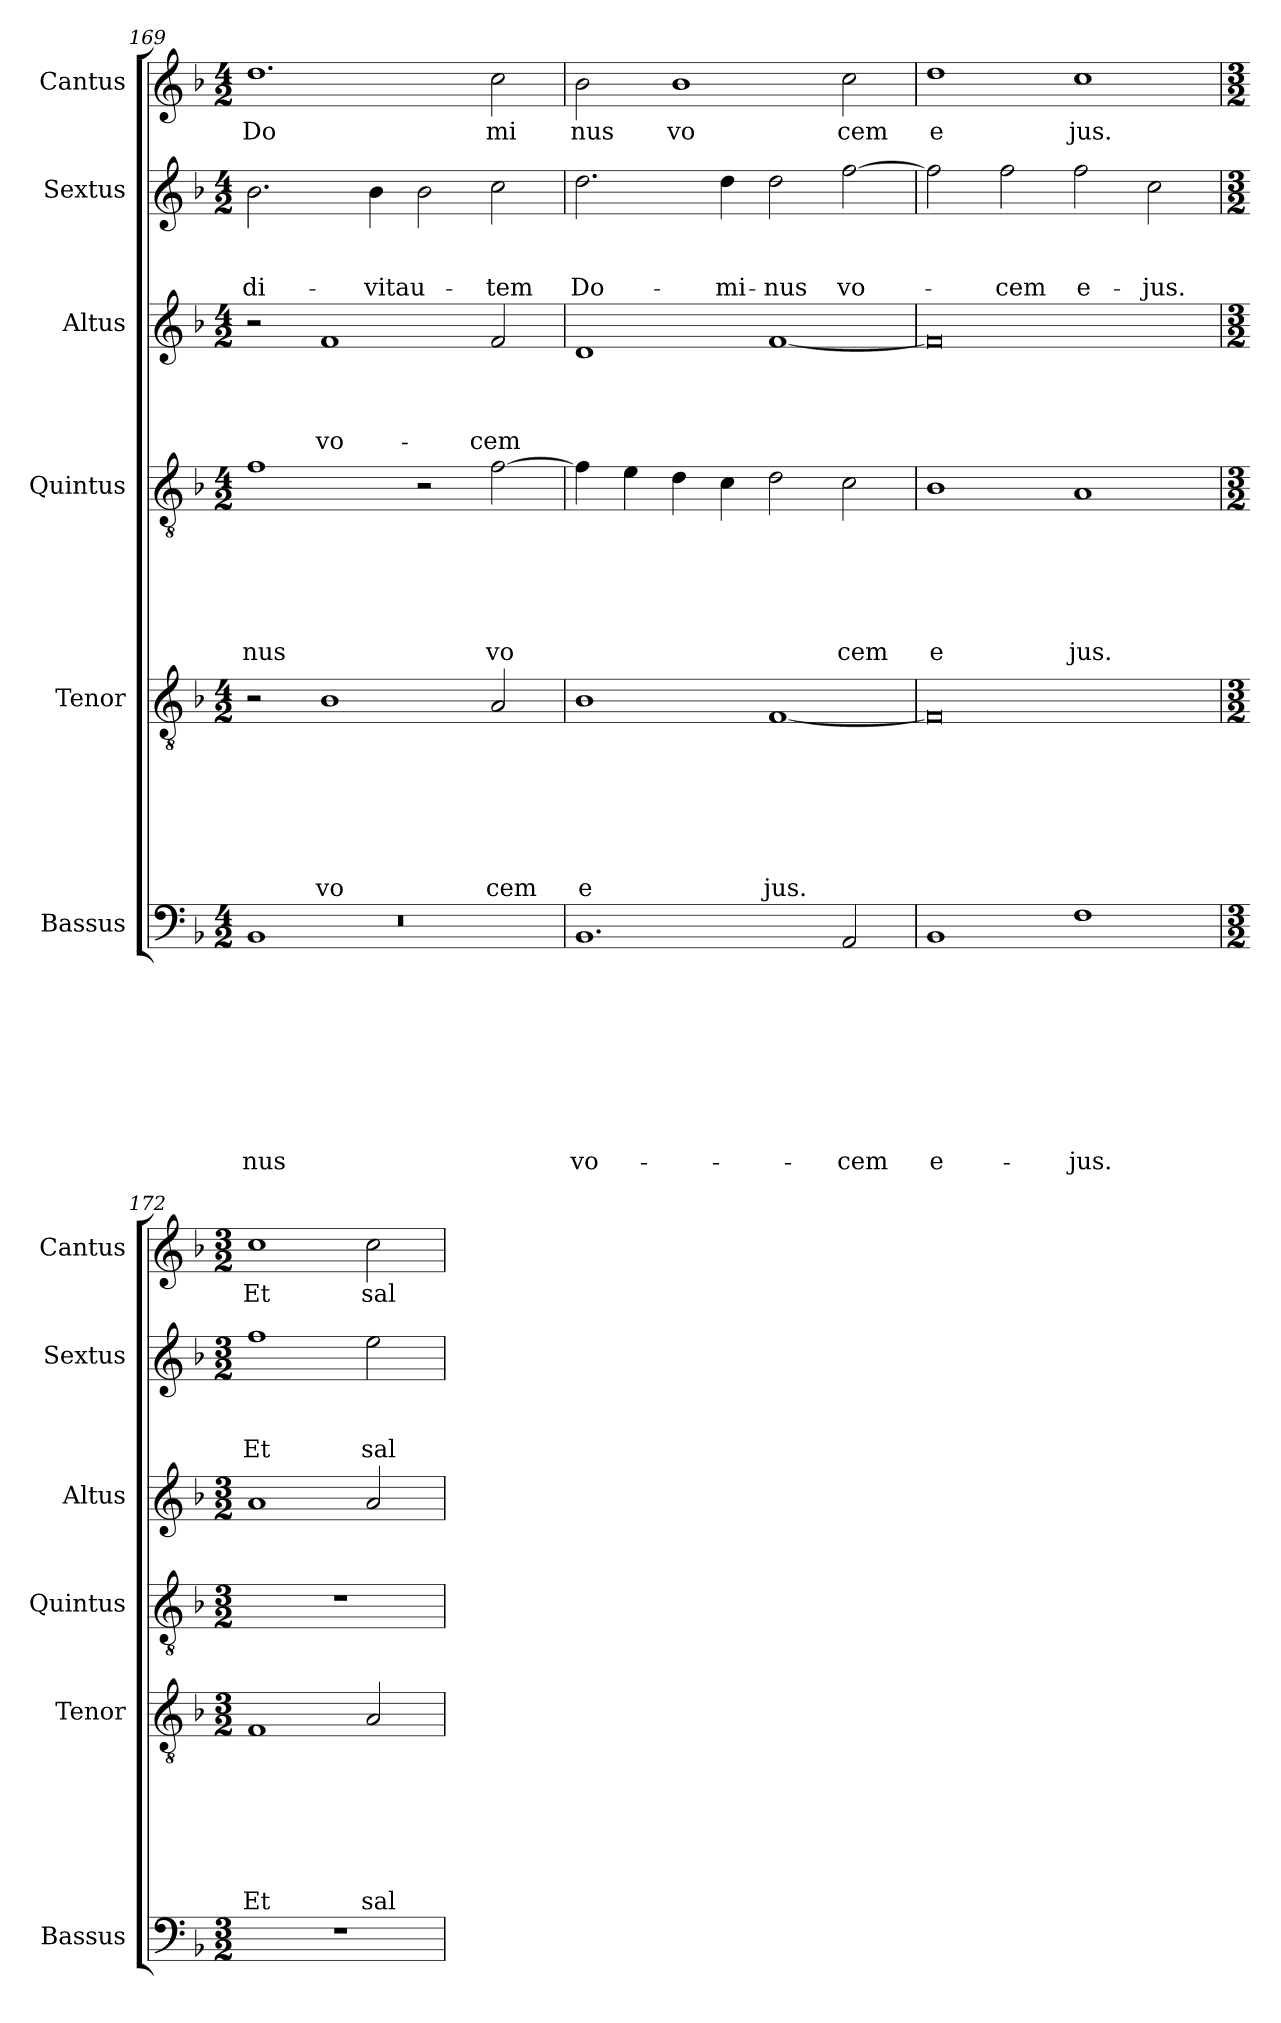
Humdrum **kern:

**kern	**text	**text	**text	**text	**text	**text	**text	**text	**text	**kern	**text	**text	**text	**text	**text	**text	**text	**kern	**text	**text	**text	**text	**text	**text	**kern	**text	**text	**text	**text	**kern	**text	**text	**text	**kern	**text
*part6	*part6	*part6	*part6	*part6	*part6	*part6	*part6	*part6	*part6	*part5	*part5	*part5	*part5	*part5	*part5	*part5	*part5	*part4	*part4	*part4	*part4	*part4	*part4	*part4	*part3	*part3	*part3	*part3	*part3	*part2	*part2	*part2	*part2	*part1	*part1
*staff6	*staff6	*staff6	*staff6	*staff6	*staff6	*staff6	*staff6	*staff6	*staff6	*staff5	*staff5	*staff5	*staff5	*staff5	*staff5	*staff5	*staff5	*staff4	*staff4	*staff4	*staff4	*staff4	*staff4	*staff4	*staff3	*staff3	*staff3	*staff3	*staff3	*staff2	*staff2	*staff2	*staff2	*staff1	*staff1
*I"Bassus	*	*	*	*	*	*	*	*	*	*I"Tenor	*	*	*	*	*	*	*	*I"Quintus	*	*	*	*	*	*	*I"Altus	*	*	*	*	*I"Sextus	*	*	*	*I"Cantus	*
*I'Bassus	*	*	*	*	*	*	*	*	*	*I'Tenor	*	*	*	*	*	*	*	*I'Quintus	*	*	*	*	*	*	*I'Altus	*	*	*	*	*I'Sextus	*	*	*	*I'Cantus	*
*clefF4	*	*	*	*	*	*	*	*	*	*clefGv2	*	*	*	*	*	*	*	*clefGv2	*	*	*	*	*	*	*clefG2	*	*	*	*	*clefG2	*	*	*	*clefG2	*
*k[b-]	*	*	*	*	*	*	*	*	*	*k[b-]	*	*	*	*	*	*	*	*k[b-]	*	*	*	*	*	*	*k[b-]	*	*	*	*	*k[b-]	*	*	*	*k[b-]	*
*F:	*	*	*	*	*	*	*	*	*	*F:	*	*	*	*	*	*	*	*F:	*	*	*	*	*	*	*F:	*	*	*	*	*F:	*	*	*	*F:	*
*M4/2	*	*	*	*	*	*	*	*	*	*M4/2	*	*	*	*	*	*	*	*M4/2	*	*	*	*	*	*	*M4/2	*	*	*	*	*M4/2	*	*	*	*M4/2	*
=169	=169	=169	=169	=169	=169	=169	=169	=169	=169	=169	=169	=169	=169	=169	=169	=169	=169	=169	=169	=169	=169	=169	=169	=169	=169	=169	=169	=169	=169	=169	=169	=169	=169	=169	=169
*^	*	*	*	*	*	*	*	*	*	*	*	*	*	*	*	*	*	*	*	*	*	*	*	*	*	*	*	*	*	*	*	*	*	*	*
*	*^	*	*	*	*	*	*	*	*	*	*	*	*	*	*	*	*	*	*	*	*	*	*	*	*	*	*	*	*	*	*	*	*	*	*	*
!	!	!LO:N:vis=1	!	!	!	!	!	!	!	!	!LO:LY:b	!	!	!	!	!	!	!	!	!	!	!	!	!	!	!LO:LY:b	!	!	!	!	!	!	!	!	!LO:LY:b	!	!LO:LY:b
0ryy	1BB-	0r	.	.	.	.	.	.	.	.	-nus	2r	.	.	.	.	.	.	.	1f	.	.	.	.	.	nus	2r	.	.	.	.	2.b-\	.	.	-di-	1.dd	Do
!	!	!	!	!	!	!	!	!	!	!	!	!	!	!	!	!	!	!	!LO:LY:b	!	!	!	!	!	!	!	!	!	!	!	!LO:LY:b	!	!	!	!	!	!
.	.	.	.	.	.	.	.	.	.	.	.	1B-	.	.	.	.	.	.	vo	.	.	.	.	.	.	.	1f	.	.	.	vo-	.	.	.	.	.	.
!	!	!	!	!	!	!	!	!	!	!	!	!	!	!	!	!	!	!	!	!	!	!	!	!	!	!	!	!	!	!	!	!	!	!	!LO:LY:b	!	!
.	.	.	.	.	.	.	.	.	.	.	.	.	.	.	.	.	.	.	.	.	.	.	.	.	.	.	.	.	.	.	.	4b-\	.	.	-vitau-	.	.
.	1ryy	.	.	.	.	.	.	.	.	.	.	.	.	.	.	.	.	.	.	2r	.	.	.	.	.	.	.	.	.	.	.	2b-\	.	.	.	.	.
!	!	!	!	!	!	!	!	!	!	!	!	!	!	!	!	!	!	!	!LO:LY:b	!	!	!	!	!	!	!LO:LY:b	!	!	!	!	!LO:LY:b	!	!	!	!LO:LY:b	!	!LO:LY:b
.	.	.	.	.	.	.	.	.	.	.	.	2A/	.	.	.	.	.	.	cem	[>2f\	.	.	.	.	.	vo	2f/	.	.	.	-cem	2cc\	.	.	-tem	2cc\	mi
*v	*v	*v	*	*	*	*	*	*	*	*	*	*	*	*	*	*	*	*	*	*	*	*	*	*	*	*	*	*	*	*	*	*	*	*	*	*	*
=170!	=170!	=170!	=170!	=170!	=170!	=170!	=170!	=170!	=170!	=170!	=170!	=170!	=170!	=170!	=170!	=170!	=170!	=170!	=170!	=170!	=170!	=170!	=170!	=170!	=170!	=170!	=170!	=170!	=170!	=170!	=170!	=170!	=170!	=170!	=170!
!	!	!	!	!	!	!	!	!	!LO:LY:b	!	!	!	!	!	!	!	!LO:LY:b	!	!	!	!	!	!	!	!	!	!	!	!	!	!	!	!LO:LY:b	!	!LO:LY:b
1.BB-	.	.	.	.	.	.	.	.	vo-	1B-	.	.	.	.	.	.	e	4f\]	.	.	.	.	.	.	1d	.	.	.	.	2.dd\	.	.	Do-	2b-\	nus
.	.	.	.	.	.	.	.	.	.	.	.	.	.	.	.	.	.	4e\	.	.	.	.	.	.	.	.	.	.	.	.	.	.	.	.	.
!	!	!	!	!	!	!	!	!	!	!	!	!	!	!	!	!	!	!	!	!	!	!	!	!	!	!	!	!	!	!	!	!	!	!	!LO:LY:b
.	.	.	.	.	.	.	.	.	.	.	.	.	.	.	.	.	.	4d\	.	.	.	.	.	.	.	.	.	.	.	.	.	.	.	1b-	vo
!	!	!	!	!	!	!	!	!	!	!	!	!	!	!	!	!	!	!	!	!	!	!	!	!	!	!	!	!	!	!	!	!	!LO:LY:b	!	!
.	.	.	.	.	.	.	.	.	.	.	.	.	.	.	.	.	.	4c\	.	.	.	.	.	.	.	.	.	.	.	4dd\	.	.	-mi-	.	.
!	!	!	!	!	!	!	!	!	!	!	!	!	!	!	!	!	!LO:LY:b	!	!	!	!	!	!	!	!	!	!	!	!	!	!	!	!LO:LY:b	!	!
.	.	.	.	.	.	.	.	.	.	[<1F	.	.	.	.	.	.	jus.	2d\	.	.	.	.	.	.	[<1f	.	.	.	.	2dd\	.	.	-nus	.	.
!	!	!	!	!	!	!	!	!	!LO:LY:b	!	!	!	!	!	!	!	!	!	!	!	!	!	!	!LO:LY:b	!	!	!	!	!	!	!	!	!LO:LY:b	!	!LO:LY:b
2AA/	.	.	.	.	.	.	.	.	-cem	.	.	.	.	.	.	.	.	2c\	.	.	.	.	.	cem	.	.	.	.	.	[>2ff\	.	.	vo-	2cc\	cem
=171!	=171!	=171!	=171!	=171!	=171!	=171!	=171!	=171!	=171!	=171!	=171!	=171!	=171!	=171!	=171!	=171!	=171!	=171!	=171!	=171!	=171!	=171!	=171!	=171!	=171!	=171!	=171!	=171!	=171!	=171!	=171!	=171!	=171!	=171!	=171!
!	!	!	!	!	!	!	!	!	!LO:LY:b	!	!	!	!	!	!	!	!	!	!	!	!	!	!	!LO:LY:b	!	!	!	!	!	!	!	!	!	!	!LO:LY:b
1BB-	.	.	.	.	.	.	.	.	e-	0F]	.	.	.	.	.	.	.	1B-	.	.	.	.	.	e	0f]	.	.	.	.	2ff\]	.	.	.	1dd	e
!	!	!	!	!	!	!	!	!	!	!	!	!	!	!	!	!	!	!	!	!	!	!	!	!	!	!	!	!	!	!	!	!	!LO:LY:b	!	!
.	.	.	.	.	.	.	.	.	.	.	.	.	.	.	.	.	.	.	.	.	.	.	.	.	.	.	.	.	.	2ff\	.	.	-cem	.	.
!	!	!	!	!	!	!	!	!	!LO:LY:b	!	!	!	!	!	!	!	!	!	!	!	!	!	!	!LO:LY:b	!	!	!	!	!	!	!	!	!LO:LY:b	!	!LO:LY:b
1F	.	.	.	.	.	.	.	.	-jus.	.	.	.	.	.	.	.	.	1A	.	.	.	.	.	jus.	.	.	.	.	.	2ff\	.	.	e-	1cc	jus.
!	!	!	!	!	!	!	!	!	!	!	!	!	!	!	!	!	!	!	!	!	!	!	!	!	!	!	!	!	!	!	!	!	!LO:LY:b	!	!
.	.	.	.	.	.	.	.	.	.	.	.	.	.	.	.	.	.	.	.	.	.	.	.	.	.	.	.	.	.	2cc\	.	.	-jus.	.	.
=172!	=172!	=172!	=172!	=172!	=172!	=172!	=172!	=172!	=172!	=172!	=172!	=172!	=172!	=172!	=172!	=172!	=172!	=172!	=172!	=172!	=172!	=172!	=172!	=172!	=172!	=172!	=172!	=172!	=172!	=172!	=172!	=172!	=172!	=172!	=172!
*M3/2	*	*	*	*	*	*	*	*	*	*M3/2	*	*	*	*	*	*	*	*M3/2	*	*	*	*	*	*	*M3/2	*	*	*	*	*M3/2	*	*	*	*M3/2	*
!LO:N:vis=1	!	!	!	!	!	!	!	!	!	!	!	!	!	!	!	!	!LO:LY:b	!LO:N:vis=1	!	!	!	!	!	!	!	!	!	!	!	!	!	!	!LO:LY:b	!	!LO:LY:b
1.r	.	.	.	.	.	.	.	.	.	1F	.	.	.	.	.	.	Et	1.r	.	.	.	.	.	.	1a	.	.	.	.	1ff	.	.	Et	1cc	Et
!	!	!	!	!	!	!	!	!	!	!	!	!	!	!	!	!	!LO:LY:b	!	!	!	!	!	!	!	!	!	!	!	!	!	!	!	!LO:LY:b	!	!LO:LY:b
.	.	.	.	.	.	.	.	.	.	2A/	.	.	.	.	.	.	sal	.	.	.	.	.	.	.	2a/	.	.	.	.	2ee\	.	.	sal-	2cc\	sal
=!	=!	=!	=!	=!	=!	=!	=!	=!	=!	=!	=!	=!	=!	=!	=!	=!	=!	=!	=!	=!	=!	=!	=!	=!	=!	=!	=!	=!	=!	=!	=!	=!	=!	=!	=!
*-	*-	*-	*-	*-	*-	*-	*-	*-	*-	*-	*-	*-	*-	*-	*-	*-	*-	*-	*-	*-	*-	*-	*-	*-	*-	*-	*-	*-	*-	*-	*-	*-	*-	*-	*-
